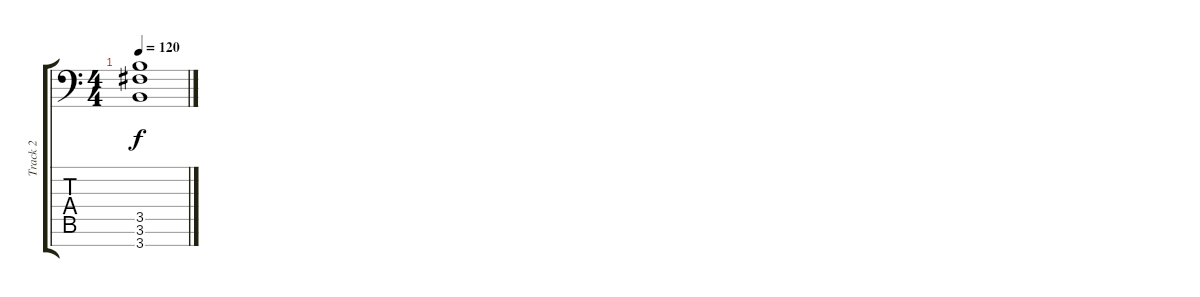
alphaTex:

\track ("Track 2" "Track 2") {instrument distortionguitar}
\staff {score tabs}
\tuning (Eb4 Bb3 Gb3 Db3 Ab2 Eb2 Ab1) {hide}
\ts (4 4)
\tempo 120
\clef f4
\ks c
(3.5{t} 3.6{t} 3.7{t}).1{dy f}
